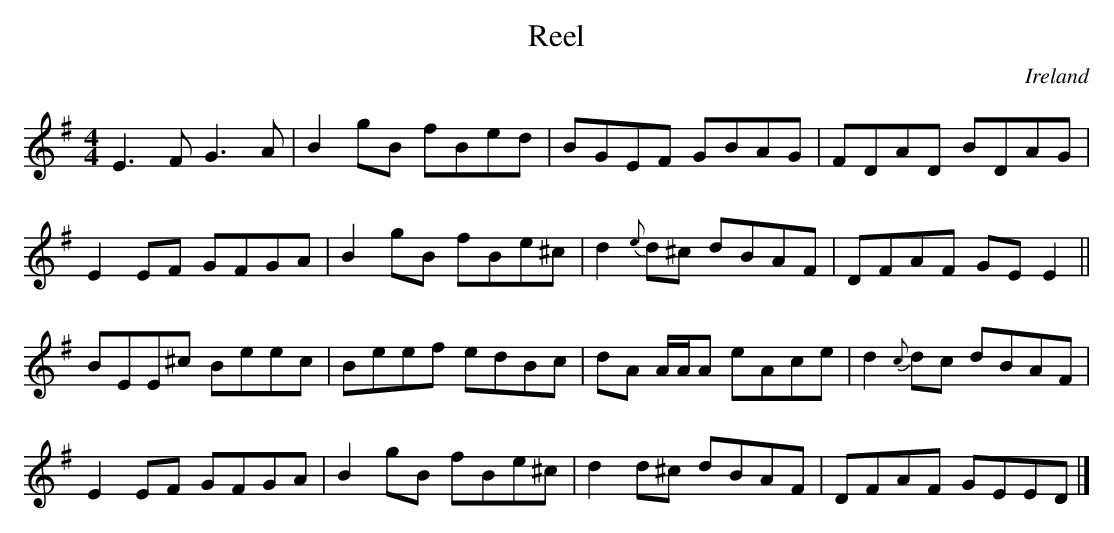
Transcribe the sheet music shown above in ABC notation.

X:1
T:Reel
O:Ireland
M:4/4
K:E minor
E3F G3A | B2gB fBed | BGEF GBAG | FDAD BDAG |
E2 EF GFGA | B2gB fBe^c | d2{e}d^c dBAF | DFAF GEE2 ||
BEE^c Beec | Beef edBc  | dA A/A/A eAce | d2{c}dc dBAF |
E2EF GFGA  | B2gB fBe^c | d2d^c dBAF | DFAF GEED |]
